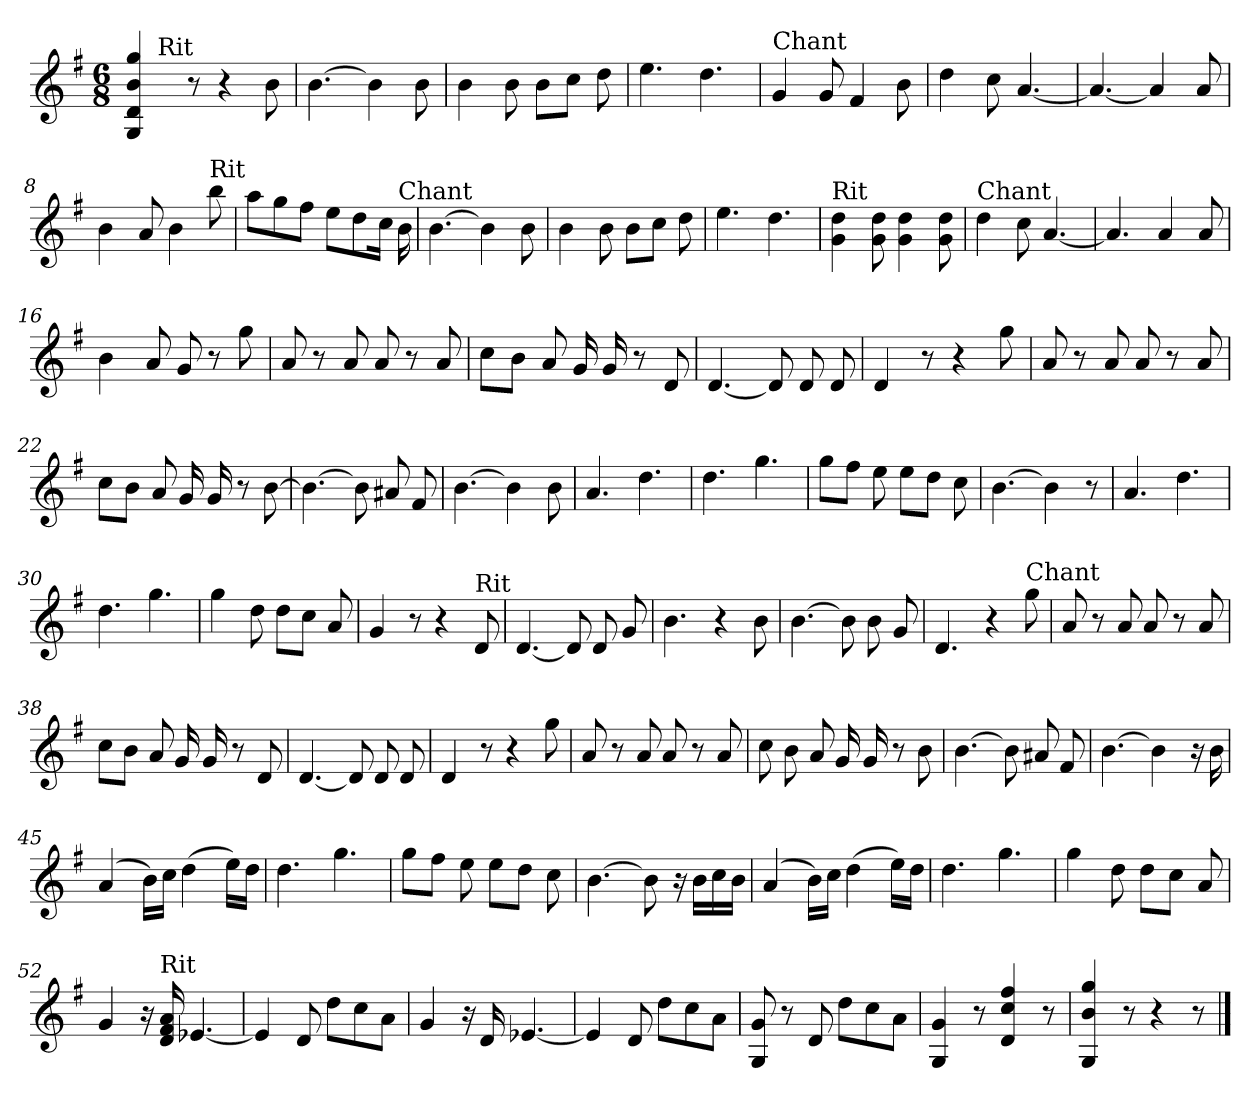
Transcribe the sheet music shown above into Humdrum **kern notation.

**kern
*part1
*staff1
*clefG2
*k[f#]
*G:
*M6/8
=1
!LO:TX:a:t=Allegretto
*^
4G/ 4d/ 4b/ 4gg/	8ryy
!	!LO:TX:a:t=Rit
.	2ryy
8r	.
4r	.
8b\	8ryy
*v	*v
=2
[4.b\
4b\]
8b\
=3
4b\
8b\
8b\L
8cc\J
8dd\
=4
4.ee\
4.dd\
=5
!LO:TX:a:t=Chant
4g/
8g/
4f#/
8b\
=6
4dd\
8cc\
[4.a/
=7
4.a/_
4a/]
8a/
!!LO:LB:g=z
=8
4b\
8a/
4b\
!LO:TX:a:t=Rit
8bb\
=9
8aa\L
8gg\
8ff#\J
8ee\L
8dd\
16cc\Jk
!LO:TX:a:t=Chant
16b\
=10
[4.b\
4b\]
8b\
=11
4b\
8b\
8b\L
8cc\J
8dd\
=12
4.ee\
4.dd\
=13
!LO:TX:a:t=Rit
4g\ 4dd\
8g\ 8dd\
4g\ 4dd\
8g\ 8dd\
=14
!LO:TX:a:t=Chant
4dd\
8cc\
[4.a/
!!LO:LB:g=z
=15
4.a/]
4a/
8a/
=16
4b\
8a/
8g/
8r
8gg\
=17
8a/
8r
8a/
8a/
8r
8a/
=18
8cc\L
8b\J
8a/
16g/
16g/
8r
8d/
=19
[4.d/
8d/]
8d/
8d/
=20
4d/
8r
4r
8gg\
!!LO:LB:g=z
=21
8a/
8r
8a/
8a/
8r
8a/
=22
8cc\L
8b\J
8a/
16g/
16g/
8r
[8b\
=23
4.b\_
8b\]
8a#X/
8f#/
=24
[4.b\
4b\]
8b\
=25
4.a/
4.dd\
=26
4.dd\
4.gg\
=27
8gg\L
8ff#\J
8ee\
8ee\L
8dd\J
8cc\
!!LO:LB:g=z
=28
[4.b\
4b\]
8r
=29
4.a/
4.dd\
=30
4.dd\
4.gg\
=31
4gg\
8dd\
8dd\L
8cc\J
8a/
!!LO:LB:g=z
=32
4g/
8r
4r
!LO:TX:a:t=Rit
8d/
!!LO:LB:g=z
=33
[4.d/
8d/]
8d/
8g/
=34
4.b\
4r
8b\
=35
[4.b\
8b\]
8b\
8g/
=36
4.d/
4r
!LO:TX:a:t=Chant
8gg\
=37
8a/
8r
8a/
8a/
8r
8a/
=38
8cc\L
8b\J
8a/
16g/
16g/
8r
8d/
=39
[4.d/
8d/]
8d/
8d/
!!LO:LB:g=z
=40
4d/
8r
4r
8gg\
=41
8a/
8r
8a/
8a/
8r
8a/
=42
8cc\
8b\
8a/
16g/
16g/
8r
8b\
=43
[4.b\
8b\]
8a#X/
8f#/
=44
[4.b\
4b\]
16r
16b\
=45
(>4a/
16b\LL)
16cc\JJ
(>4dd\
16ee\LL)
16dd\JJ
!!LO:PB:g=z
=46
4.dd\
4.gg\
=47
8gg\L
8ff#\J
8ee\
8ee\L
8dd\J
8cc\
=48
[4.b\
8b\]
16r
16b\LL
16cc\
16b\JJ
=49
(>4a/
16b\LL)
16cc\JJ
(>4dd\
16ee\LL)
16dd\JJ
=50
4.dd\
4.gg\
=51
4gg\
8dd\
8dd\L
8cc\J
8a/
=52
4g/
16r
!LO:TX:a:t=Rit
16d/ 16f#/ 16a/
[4.e-X/
!!LO:LB:g=z
=53
4e-/]
8d/
8dd\L
8cc\
8a\J
=54
4g/
16r
16d/
[4.e-X/
=55
4e-/]
8d/
8dd\L
8cc\
8a\J
=56
8G/ 8g/
8r
8d/
8dd\L
8cc\
8a\J
=57
4G/ 4g/
8r
4d/ 4cc/ 4ff#/
8r
=58
4G/ 4b/ 4gg/
8r
4r
8r
==
*-
